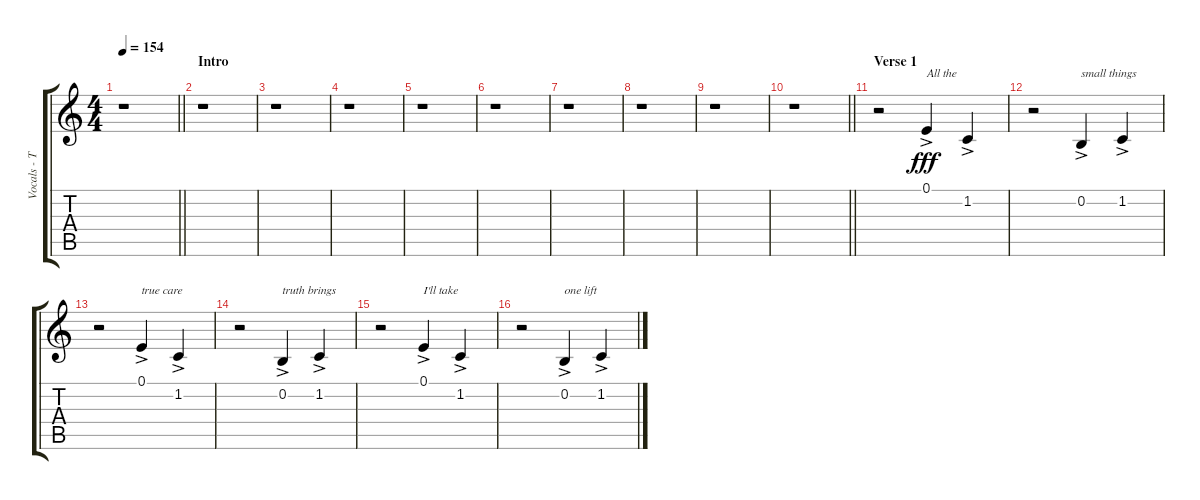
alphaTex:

\track ("Vocals - Tom" "Vocals - T") {instrument trumpet}
\staff {score tabs}
\tuning (E4 B3 G3 D3 A2 E2) {hide}
\ts (4 4)
\tempo 154
\clef g2
\barLineRight lightlight
\ks c
r.1{dy fff instrument trumpet} |
\section ("" "Intro")
r.1 |
r.1 |
r.1 |
r.1 |
r.1 |
r.1 |
r.1 |
r.1 |
\barLineRight lightlight
r.1 |
\section ("" "Verse 1")
r.2 0.1{ac}.4{txt "All the "} 1.2{ac}.4 |
r.2 0.2{ac}.4{txt "small things"} 1.2{ac}.4 |
r.2 0.1{ac}.4{txt "true care "} 1.2{ac}.4 |
r.2 0.2{ac}.4{txt "truth brings"} 1.2{ac}.4 |
r.2 0.1{ac}.4{txt "I'll take "} 1.2{ac}.4 |
r.2 0.2{ac}.4{txt "one lift "} 1.2{ac}.4
